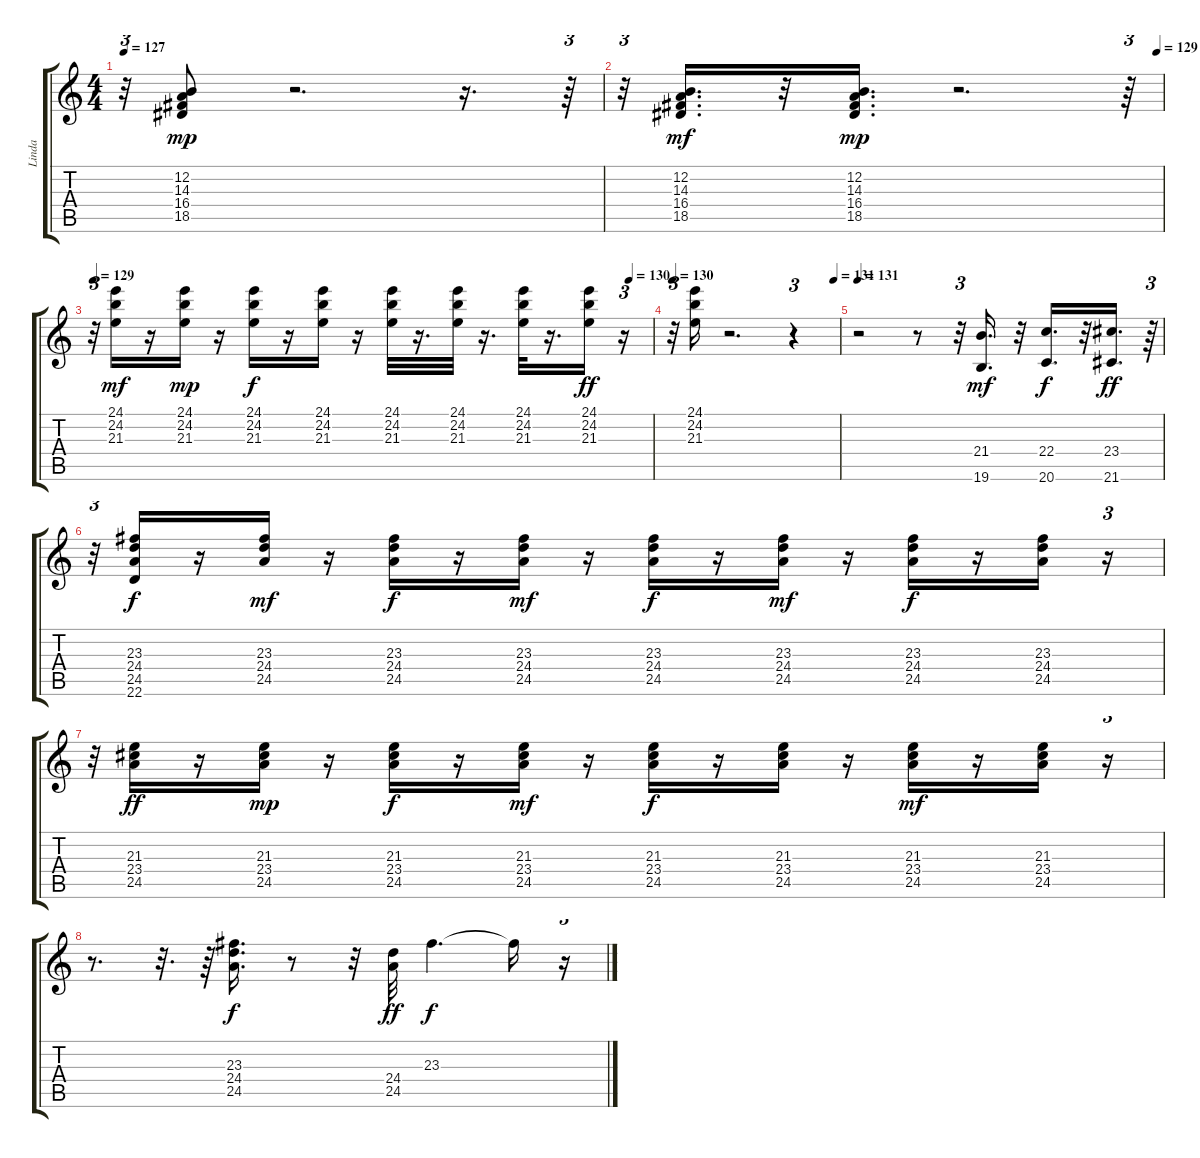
\track ("Linda" "Linda") {instrument acousticgrandpiano}
\staff {score tabs}
\tuning (E4 B3 G3 D3 A2 E2) {hide}
\ts (4 4)
\tempo 127
\clef g2
\ks c
r.32{tu (3 2) dy f} (12.2 14.3 16.4 18.5).8{dy mp} r.2{d} r.16{d} r.64{tu (3 2)} |
\tempo (129 0.9895833333333334)
r.32{tu (3 2)} (12.2 14.3 16.4 18.5).16{d dy mf} r.32 (12.2 14.3 16.4 18.5).16{d dy mp} r.2{d} r.64{tu (3 2)} |
\tempo (130 0.9583333333333334)
\tempo 129
r.32{tu (3 2)} (24.1 24.2 21.3).16{dy mf} r.16 (24.1 24.2 21.3).16{dy mp} r.16 (24.1 24.2 21.3).16{dy f} r.16 (24.1 24.2 21.3).16 r.16 (24.1 24.2 21.3).32 r.16{d} (24.1 24.2 21.3).32 r.16{d} (24.1 24.2 21.3).32 r.16{d} (24.1 24.2 21.3).16{dy ff} r.16{tu (3 2)} |
\tempo 130
\tempo (131 0.96875)
r.32{tu (3 2)} (24.1 24.2 21.3).16 r.2{d} r.4{tu (3 2)} |
\tempo 131
r.2 r.8 r.32{tu (3 2)} (21.4 19.6).16{d dy mf} r.32 (22.4 20.6).16{d dy f} r.32 (23.4 21.6).16{d dy ff} r.64{tu (3 2)} |
r.32{tu (3 2)} (23.3 24.4 24.5 22.6).16{dy f} r.16 (23.3 24.4 24.5).16{dy mf} r.16 (23.3 24.4 24.5).16{dy f} r.16 (23.3 24.4 24.5).16{dy mf} r.16 (23.3 24.4 24.5).16{dy f} r.16 (23.3 24.4 24.5).16{dy mf} r.16 (23.3 24.4 24.5).16{dy f} r.16 (23.3 24.4 24.5).16 r.16{tu (3 2)} |
r.32{tu (3 2)} (21.3 23.4 24.5).16{dy ff} r.16 (21.3 23.4 24.5).16{dy mp} r.16 (21.3 23.4 24.5).16{dy f} r.16 (21.3 23.4 24.5).16{dy mf} r.16 (21.3 23.4 24.5).16{dy f} r.16 (21.3 23.4 24.5).16 r.16 (21.3 23.4 24.5).16{dy mf} r.16 (21.3 23.4 24.5).16 r.16{tu (3 2)} |
r.8{d} r.32{d} r.64 (23.3 24.4 24.5).16{d dy f} r.8 r.32 (24.4 24.5).32{dy ff} 23.3.4{d dy f} 23.3{t}.16 r.16{tu (3 2)}
